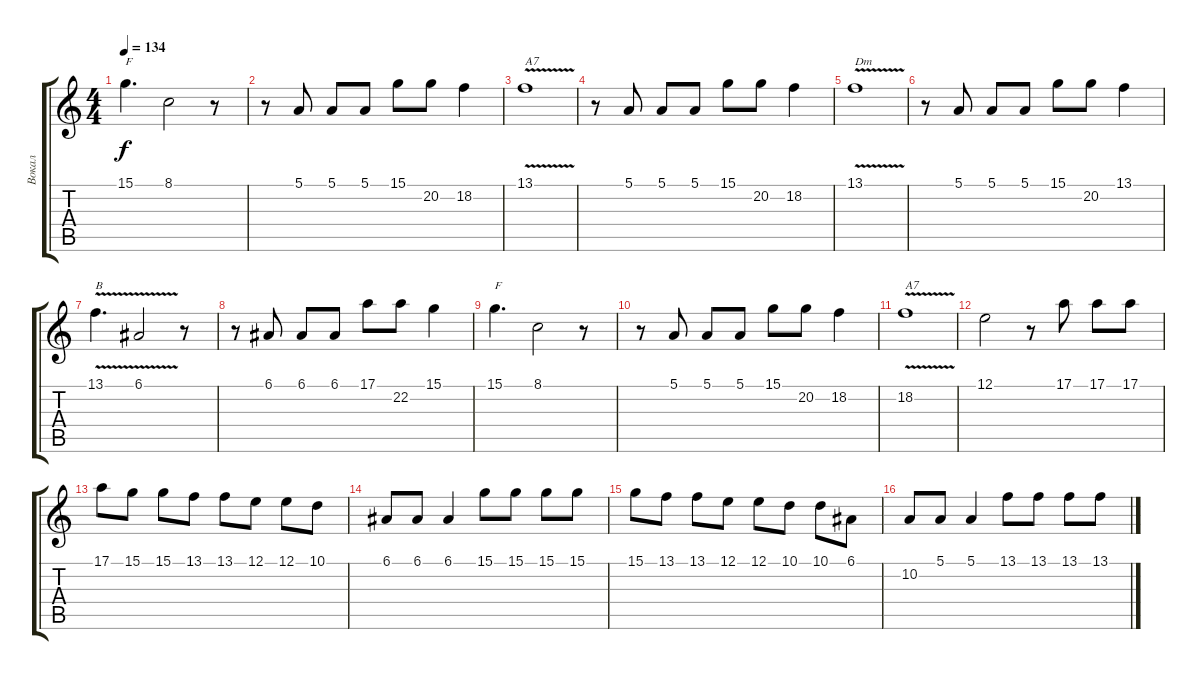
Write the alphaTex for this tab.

\track ("Вокал" "Вокал") {instrument voiceoohs}
\staff {score tabs}
\tuning (E4 B3 G3 D3 A2 E2) {hide}
\ts (4 4)
\tempo 134
\clef g2
\ks c
15.1.4{d txt "F" dy f} 8.1.2 r.8 |
r.8 5.1.8 5.1.8 5.1.8 15.1.8 20.2.8 18.2.4 |
13.1{v}.1{txt "A7"} |
r.8 5.1.8 5.1.8 5.1.8 15.1.8 20.2.8 18.2.4 |
13.1{v}.1{txt "Dm"} |
r.8 5.1.8 5.1.8 5.1.8 15.1.8 20.2.8 13.1.4 |
13.1{v}.4{d txt "B"} 6.1{v}.2 r.8 |
r.8 6.1.8 6.1.8 6.1.8 17.1.8 22.2.8 15.1.4 |
15.1.4{d txt "F"} 8.1.2 r.8 |
r.8 5.1.8 5.1.8 5.1.8 15.1.8 20.2.8 18.2.4 |
18.2{v}.1{txt "A7"} |
12.1.2 r.8 17.1.8 17.1.8 17.1.8 |
17.1.8 15.1.8 15.1.8 13.1.8 13.1.8 12.1.8 12.1.8 10.1.8 |
6.1.8 6.1.8 6.1.4 15.1.8 15.1.8 15.1.8 15.1.8 |
15.1.8 13.1.8 13.1.8 12.1.8 12.1.8 10.1.8 10.1.8 6.1.8 |
10.2.8 5.1.8 5.1.4 13.1.8 13.1.8 13.1.8 13.1.8
